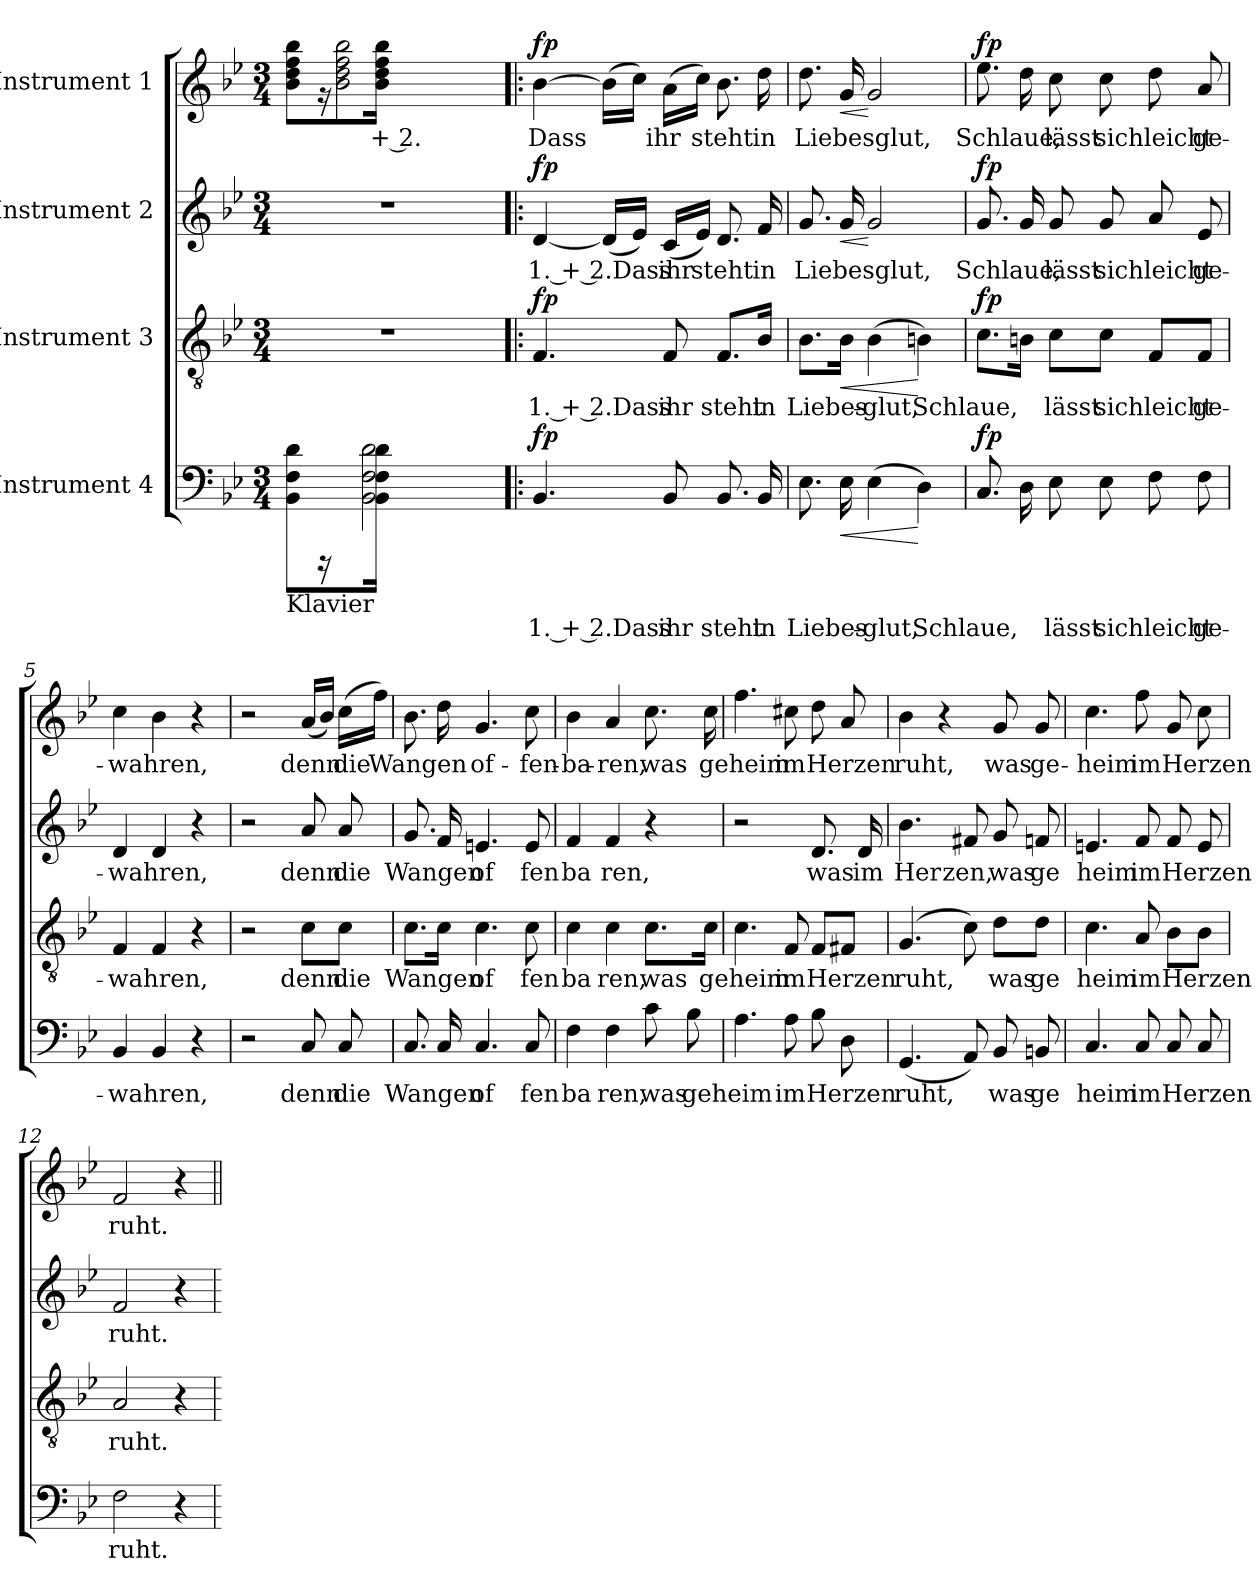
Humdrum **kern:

**kern	**text	**dynam	**kern	**text	**dynam	**kern	**text	**dynam	**kern	**text	**dynam
*part4	*part4	*part4	*part3	*part3	*part3	*part2	*part2	*part2	*part1	*part1	*part1
*staff4	*staff4	*staff4	*staff3	*staff3	*staff3	*staff2	*staff2	*staff2	*staff1	*staff1	*staff1
*I"Instrument 4	*	*	*I"Instrument 3	*	*	*I"Instrument 2	*	*	*I"Instrument 1	*	*
!!LO:PB:g=z
*stria5	*	*	*stria5	*	*	*stria5	*	*	*stria5	*	*
*clefF4	*	*	*clefGv2	*	*	*clefG2	*	*	*clefG2	*	*
*k[b-e-]	*	*	*k[b-e-]	*	*	*k[b-e-]	*	*	*k[b-e-]	*	*
*B-:	*	*	*B-:	*	*	*B-:	*	*	*B-:	*	*
*M3/4	*	*	*M3/4	*	*	*M3/4	*	*	*M3/4	*	*
=1	=1	=1	=1	=1	=1	=1	=1	=1	=1	=1	=1
*^	*	*	*	*	*	*	*	*	*	*	*
!	!	!	!	!	!	!	!	!	!	!LO:TX:b:t=Klavier	!	!
!LO:TX:b:t=Klavier	!	!	!	!	!	!	!	!	!	!	!	!
!	!	!	!	!LO:N:vis=1	!	!	!LO:N:vis=1	!	!	!	!	!
*	*	*	*	*	*	*	*	*	*	*^	*	*
8BB-\ 8d\ 8F\L	8.ryy	.	.	2.r	.	.	2.r	.	.	8bb-\ 8dd\ 8b-\ 8ff\L	8.ryy	.	.
16rDDD	.	.	.	.	.	.	.	.	.	16rg	.	.	.
!	!	!	!	!	!	!	!	!	!	!	!	!LO:LY:b:cj	!
!	!	!	!	!	!	!	!	!	!	!	!	!LO:LY:b	!
(<16d\ 16F\ 16BB-\J	2d\ 2F\ 2BB-\)	.	.	.	.	.	.	.	.	(<16bb-\ 16ff\ 16dd\ 16b-\J	2bb-\ 2ff\ 2dd\ 2b-\)	+ 2.	.
16ryy	.	.	.	.	.	.	.	.	.	16ryy	.	.	.
4..ryy	.	.	.	.	.	.	.	.	.	4..ryy	.	.	.
.	16ryy	.	.	.	.	.	.	.	.	.	16ryy	.	.
=2!|:	=2!|:	=2!|:	=2!|:	=2!|:	=2!|:	=2!|:	=2!|:	=2!|:	=2!|:	=2!|:	=2!|:	=2!|:	=2!|:
!	!	!LO:LY:a:rj	!LO:DY:a	!	!LO:LY:b:rj	!LO:DY:a	!	!LO:LY:b:rj	!LO:DY:a	!	!	!LO:LY:b	!LO:DY:a
*v	*v	*	*	*	*	*	*	*	*	*v	*v	*	*
4.BB-/	1. + 2.Dass	fp	4.F/	1. + 2.Dass	fp	[<4d/	1. + 2.Dass	fp	[>4b-\	Dass	fp
.	.	.	.	.	.	(<16d/L]	.	.	(>16b-\L]	.	.
.	.	.	.	.	.	16e-/J)	.	.	16cc\J)	.	.
!	!LO:LY:a:cj	!	!	!LO:LY:b:cj	!	!	!LO:LY:b	!	!	!LO:LY:b	!
8BB-/	ihr	.	8F/	ihr	.	(<16c/L	ihr	.	(>16a\L	ihr	.
!	!	!	!	!	!	!	!LO:LY:b	!	!	!LO:LY:b	!
.	.	.	.	.	.	16e-/J)	steht	.	16cc\J)	steht	.
!	!LO:LY:a:cj	!	!	!LO:LY:b:cj	!	!	!	!	!	!	!
8.BB-/	steht	.	8.F/L	steht	.	8.d/	.	.	8.b-\	.	.
!	!LO:LY:a:cj	!	!	!LO:LY:b:cj	!	!	!LO:LY:b:cj	!	!	!LO:LY:b:cj	!
16BB-/	in	.	16B-/Jk	in	.	16f/	in	.	16dd\	in	.
=3	=3	=3	=3	=3	=3	=3	=3	=3	=3	=3	=3
!	!LO:LY:a:cj	!	!	!LO:LY:b:cj	!	!	!LO:LY:b	!	!	!LO:LY:b	!
8.E-\	Liebes-	.	8.B-\L	Liebes-	.	8.g/	Liebesglut,	.	8.dd\	Liebesglut,	.
!	!	!LO:HP:b	!	!	!LO:HP:b	!	!	!LO:HP:b	!	!	!LO:HP:b
16E-\	.	<	16B-\Jk	.	<	16g/	.	<	16g/	.	<
!	!LO:LY:a	!	!	!LO:LY:b	!	!	!	!	!	!	!
(>4E-\	-glut,	.	(>4B-\	-glut,	.	2g/	.	[	2g/	.	[
!	!LO:LY:a	!	!	!LO:LY:b	!	!	!	!	!	!	!
4D\)	Schlaue,	[	4Bn\)	Schlaue,	[	.	.	.	.	.	.
=4	=4	=4	=4	=4	=4	=4	=4	=4	=4	=4	=4
!	!	!LO:DY:a	!	!	!LO:DY:a	!	!LO:LY:b:cj	!LO:DY:a	!	!LO:LY:b:cj	!LO:DY:a
8.C/	.	fp	8.c\L	.	fp	8.g/	Schlaue,	fp	8.ee-\	Schlaue,	fp
16D\	.	.	16Bn\Jk	.	.	16g/	.	.	16dd\	.	.
!	!LO:LY:a:cj	!	!	!LO:LY:b:cj	!	!	!LO:LY:b:cj	!	!	!LO:LY:b:cj	!
8E-\	lässt	.	8c\L	lässt	.	8g/	lässt	.	8cc\	lässt	.
!	!LO:LY:a	!	!	!LO:LY:b	!	!	!LO:LY:b	!	!	!LO:LY:b	!
8E-\	sichleicht	.	8c\J	sichleicht	.	8g/	sichleicht	.	8cc\	sichleicht	.
8F\	.	.	8F/L	.	.	8a/	.	.	8dd\	.	.
!	!LO:LY:a:cj	!	!	!LO:LY:b:cj	!	!	!LO:LY:b:cj	!	!	!LO:LY:b:cj	!
8F\	ge-	.	8F/J	ge-	.	8e-/	ge-	.	8a/	ge-	.
=5	=5	=5	=5	=5	=5	=5	=5	=5	=5	=5	=5
!	!LO:LY:a:cj	!	!	!LO:LY:b:cj	!	!	!LO:LY:b:cj	!	!	!LO:LY:b:cj	!
4BB-/	-wahren,	.	4F/	-wahren,	.	4d/	-wahren,	.	4cc\	-wahren,	.
4BB-/	.	.	4F/	.	.	4d/	.	.	4b-\	.	.
4r	.	.	4r	.	.	4r	.	.	4r	.	.
!!LO:LB:g=z
=6	=6	=6	=6	=6	=6	=6	=6	=6	=6	=6	=6
2r	.	.	2r	.	.	2r	.	.	2r	.	.
!	!LO:LY:a:cj	!	!	!LO:LY:b:cj	!	!	!LO:LY:b:cj	!	!	!LO:LY:b	!
8C/	denn	.	8c\L	denn	.	8a/	denn	.	(<16a/L	denn	.
.	.	.	.	.	.	.	.	.	16b-/J)	.	.
!	!LO:LY:a:cj	!	!	!LO:LY:b:cj	!	!	!LO:LY:b:cj	!	!	!LO:LY:b	!
8C/	die	.	8c\J	die	.	8a/	die	.	(>16cc\L	die	.
!	!	!	!	!	!	!	!	!	!	!LO:LY:b	!
.	.	.	.	.	.	.	.	.	16ff\J)	Wangen	.
=7	=7	=7	=7	=7	=7	=7	=7	=7	=7	=7	=7
!	!LO:LY:a:cj	!	!	!LO:LY:b:cj	!	!	!LO:LY:b:cj	!	!	!	!
8.C/	Wangen	.	8.c\L	Wangen	.	8.g/	Wangen	.	8.b-\	.	.
16C/	.	.	16c\Jk	.	.	16f/	.	.	16dd\	.	.
!	!LO:LY:a:cj	!	!	!LO:LY:b:cj	!	!	!LO:LY:b:cj	!	!	!LO:LY:b:cj	!
4.C/	of	.	4.c\	of	.	4.en/	of	.	4.g/	of-	.
!	!LO:LY:a:cj	!	!	!LO:LY:b:cj	!	!	!LO:LY:b:cj	!	!	!LO:LY:b:cj	!
8C/	fen	.	8c\	fen	.	8e/	fen	.	8cc\	-fen-	.
=8	=8	=8	=8	=8	=8	=8	=8	=8	=8	=8	=8
!	!LO:LY:a:cj	!	!	!LO:LY:b:cj	!	!	!LO:LY:b:cj	!	!	!LO:LY:b:cj	!
4F\	ba	.	4c\	ba	.	4f/	ba	.	4b-\	-ba-	.
!	!LO:LY:a:cj	!	!	!LO:LY:b:cj	!	!	!LO:LY:b:cj	!	!	!LO:LY:b:cj	!
4F\	ren,	.	4c\	ren,	.	4f/	ren,	.	4a/	-ren,	.
!	!LO:LY:a:cj	!	!	!LO:LY:b:cj	!	!	!	!	!	!LO:LY:b:cj	!
8c\	was	.	8.c\L	was	.	4r	.	.	8.cc\	was	.
!	!LO:LY:a	!	!	!	!	!	!	!	!	!	!
8B-\	geheim	.	.	.	.	.	.	.	.	.	.
!	!	!	!	!LO:LY:b	!	!	!	!	!	!LO:LY:b	!
.	.	.	16c\Jk	geheim	.	.	.	.	16cc\	geheim	.
=9	=9	=9	=9	=9	=9	=9	=9	=9	=9	=9	=9
4.A\	.	.	4.c\	.	.	2r	.	.	4.ff\	.	.
!	!LO:LY:a:cj	!	!	!LO:LY:b:cj	!	!	!	!	!	!LO:LY:b:cj	!
8A\	im	.	8F/	im	.	.	.	.	8cc#X\	im	.
!	!LO:LY:a:cj	!	!	!LO:LY:b:cj	!	!	!LO:LY:b:cj	!	!	!LO:LY:b:cj	!
8B-\	Herzen	.	8F/L	Herzen	.	8.d/	was	.	8dd\	Herzen	.
8D\	.	.	8F#X/J	.	.	.	.	.	8a/	.	.
!	!	!	!	!	!	!	!LO:LY:b:cj	!	!	!	!
.	.	.	.	.	.	16d/	im	.	.	.	.
=10	=10	=10	=10	=10	=10	=10	=10	=10	=10	=10	=10
!	!LO:LY:a	!	!	!LO:LY:b	!	!	!LO:LY:b:cj	!	!	!LO:LY:b:cj	!
(<4.GG/	ruht,	.	(>4.G/	ruht,	.	4.b-\	Her	.	4b-\	ruht,	.
.	.	.	.	.	.	.	.	.	4r	.	.
!	!	!	!	!	!	!	!LO:LY:b:cj	!	!	!	!
8AA/)	.	.	8c\)	.	.	8f#X/	zen,	.	.	.	.
!	!LO:LY:a:cj	!	!	!LO:LY:b:cj	!	!	!LO:LY:b:cj	!	!	!LO:LY:b:cj	!
8BB-/	was	.	8d\L	was	.	8g/	was	.	8g/	was	.
!	!LO:LY:a:cj	!	!	!LO:LY:b:cj	!	!	!LO:LY:b:cj	!	!	!LO:LY:b:cj	!
8BBn/	ge	.	8d\J	ge	.	8fn/	ge	.	8g/	ge-	.
=11	=11	=11	=11	=11	=11	=11	=11	=11	=11	=11	=11
!	!LO:LY:a:cj	!	!	!LO:LY:b:cj	!	!	!LO:LY:b:cj	!	!	!LO:LY:b:cj	!
4.C/	heim	.	4.c\	heim	.	4.en/	heim	.	4.cc\	-heim	.
!	!LO:LY:a:cj	!	!	!LO:LY:b:cj	!	!	!LO:LY:b:cj	!	!	!LO:LY:b:cj	!
8C/	im	.	8A/	im	.	8f/	im	.	8ff\	im	.
!	!LO:LY:a:cj	!	!	!LO:LY:b:cj	!	!	!LO:LY:b:cj	!	!	!LO:LY:b:cj	!
8C/	Herzen	.	8B-\L	Herzen	.	8f/	Herzen	.	8g/	Herzen	.
8C/	.	.	8B-\J	.	.	8e/	.	.	8cc\	.	.
!!LO:LB:g=z
=12	=12	=12	=12	=12	=12	=12	=12	=12	=12	=12	=12
!	!LO:LY:a:cj	!	!	!LO:LY:b:cj	!	!	!LO:LY:b:cj	!	!	!LO:LY:b:cj	!
2F\	ruht.	.	2A/	ruht.	.	2f/	ruht.	.	2f/	ruht.	.
4r	.	.	4r	.	.	4r	.	.	4r	.	.
=	=||	=||	=	=||	=||	=	=||	=||	=||	=||	=||
*-	*-	*-	*-	*-	*-	*-	*-	*-	*-	*-	*-
